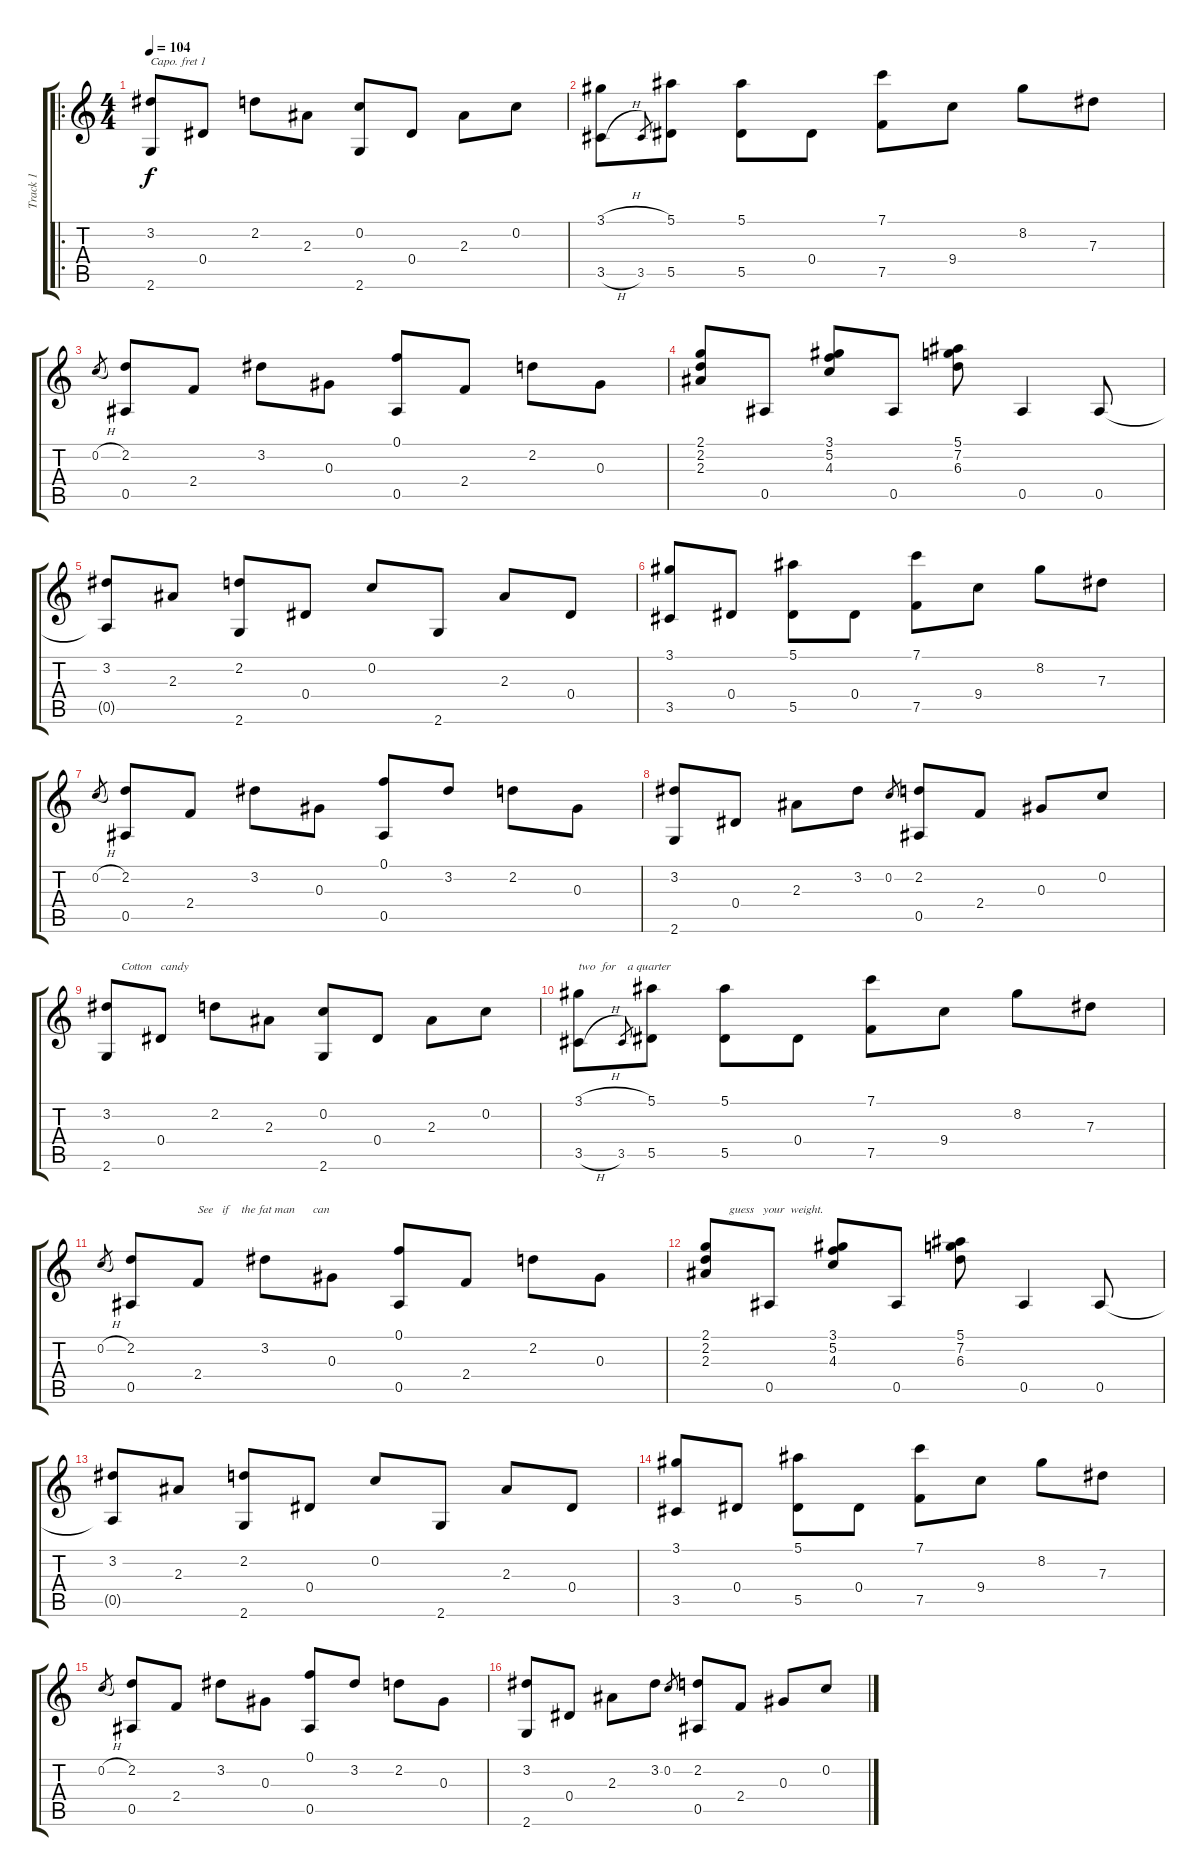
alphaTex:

\track ("Track 1" "Track 1") {instrument acousticguitarnylon}
\staff {score tabs}
\capo 1
\tuning (E4 B3 G3 D3 A2 E2) {hide}
\ro
\ts (4 4)
\tempo 104
\clef g2
\ks c
(3.2 2.6).8{dy f instrument acousticguitarnylon} 0.4.8 2.2.8 2.3.8 (0.2 2.6).8 0.4.8 2.3.8 0.2.8 |
(3.1{h} 3.5{h}).8 3.5.8{gr} (5.1 5.5).8 (5.1 5.5).8 0.4.8 (7.1 7.5).8 9.4.8 8.2.8 7.3.8 |
0.2{h}.8{gr} (2.2 0.5).8 2.4.8 3.2.8 0.3.8 (0.1 0.5).8 2.4.8 2.2.8 0.3.8 |
(2.1 2.2 2.3).8 0.5.8 (3.1 5.2 4.3).8 0.5.8 (5.1 7.2 6.3).8 0.5.4 0.5.8 |
(3.2 0.5{t}).8 2.3.8 (2.2 2.6).8 0.4.8 0.2.8 2.6.8 2.3.8 0.4.8 |
(3.1 3.5).8 0.4.8 (5.1 5.5).8 0.4.8 (7.1 7.5).8 9.4.8 8.2.8 7.3.8 |
0.2{h}.8{gr} (2.2 0.5).8 2.4.8 3.2.8 0.3.8 (0.1 0.5).8 3.2.8 2.2.8 0.3.8 |
(3.2 2.6).8 0.4.8 2.3.8 3.2.8 0.2.8{gr} (2.2 0.5).8 2.4.8 0.3.8 0.2.8 |
(3.2 2.6).8{txt "     Cotton   candy"} 0.4.8 2.2.8 2.3.8 (0.2 2.6).8 0.4.8 2.3.8 0.2.8 |
(3.1{h} 3.5{h}).8{txt "two  for    a quarter"} 3.5.8{gr} (5.1 5.5).8 (5.1 5.5).8 0.4.8 (7.1 7.5).8 9.4.8 8.2.8 7.3.8 |
0.2{h}.8{gr} (2.2 0.5).8 2.4.8{txt "See   if    the fat man      can"} 3.2.8 0.3.8 (0.1 0.5).8 2.4.8 2.2.8 0.3.8 |
(2.1 2.2 2.3).8{txt "        guess   your  weight."} 0.5.8 (3.1 5.2 4.3).8 0.5.8 (5.1 7.2 6.3).8 0.5.4 0.5.8 |
(3.2 0.5{t}).8 2.3.8 (2.2 2.6).8 0.4.8 0.2.8 2.6.8 2.3.8 0.4.8 |
(3.1 3.5).8 0.4.8 (5.1 5.5).8 0.4.8 (7.1 7.5).8 9.4.8 8.2.8 7.3.8 |
0.2{h}.8{gr} (2.2 0.5).8 2.4.8 3.2.8 0.3.8 (0.1 0.5).8 3.2.8 2.2.8 0.3.8 |
(3.2 2.6).8 0.4.8 2.3.8 3.2.8 0.2.8{gr} (2.2 0.5).8 2.4.8 0.3.8 0.2.8
